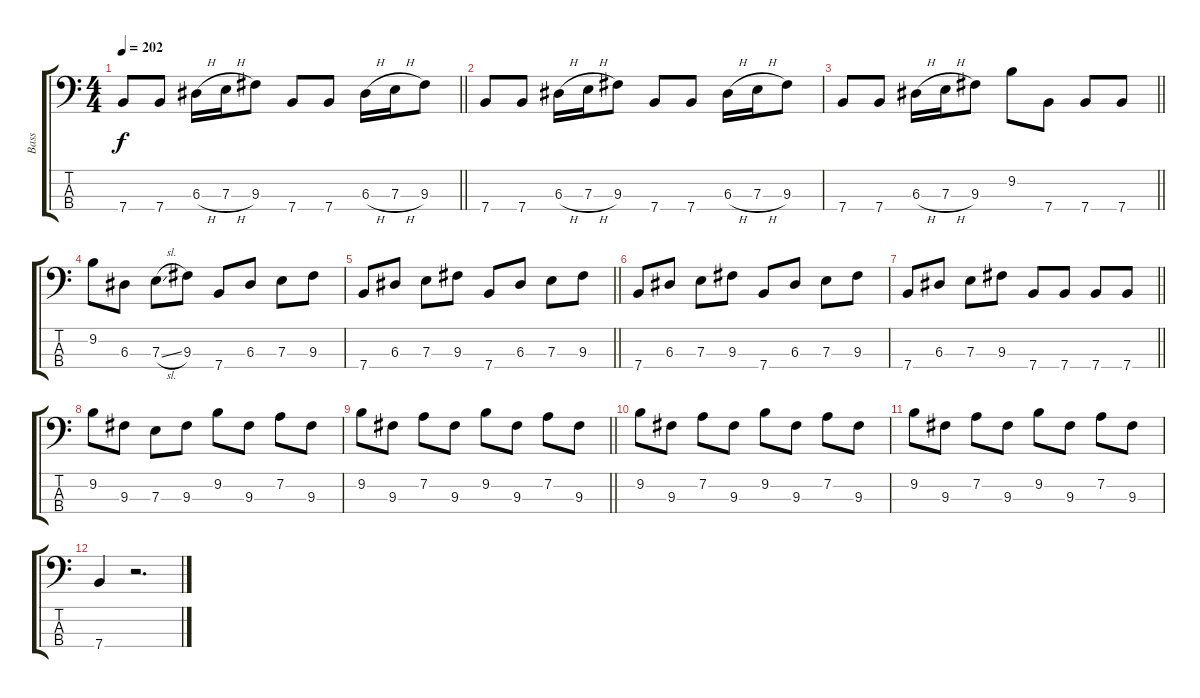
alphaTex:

\track ("Bass " "Bass ") {instrument electricbassfinger}
\staff {score tabs}
\tuning (G2 D2 A1 E1) {hide}
\ts (4 4)
\tempo 202
\clef f4
\barLineRight lightlight
\ks c
7.4.8{dy f} 7.4.8 6.3{h}.16 7.3{h}.16 9.3.8 7.4.8 7.4.8 6.3{h}.16 7.3{h}.16 9.3.8 |
7.4.8 7.4.8 6.3{h}.16 7.3{h}.16 9.3.8 7.4.8 7.4.8 6.3{h}.16 7.3{h}.16 9.3.8 |
\barLineRight lightlight
7.4.8 7.4.8 6.3{h}.16 7.3{h}.16 9.3.8 9.2.8 7.4.8 7.4.8 7.4.8 |
9.2.8 6.3.8 7.3{sl}.8 9.3.8 7.4.8 6.3.8 7.3.8 9.3.8 |
\barLineRight lightlight
7.4.8 6.3.8 7.3.8 9.3.8 7.4.8 6.3.8 7.3.8 9.3.8 |
7.4.8 6.3.8 7.3.8 9.3.8 7.4.8 6.3.8 7.3.8 9.3.8 |
\barLineRight lightlight
7.4.8 6.3.8 7.3.8 9.3.8 7.4.8 7.4.8 7.4.8 7.4.8 |
9.2.8 9.3.8 7.3.8 9.3.8 9.2.8 9.3.8 7.2.8 9.3.8 |
\barLineRight lightlight
9.2.8 9.3.8 7.2.8 9.3.8 9.2.8 9.3.8 7.2.8 9.3.8 |
9.2.8 9.3.8 7.2.8 9.3.8 9.2.8 9.3.8 7.2.8 9.3.8 |
9.2.8 9.3.8 7.2.8 9.3.8 9.2.8 9.3.8 7.2.8 9.3.8 |
7.4.4 r.2{d}
